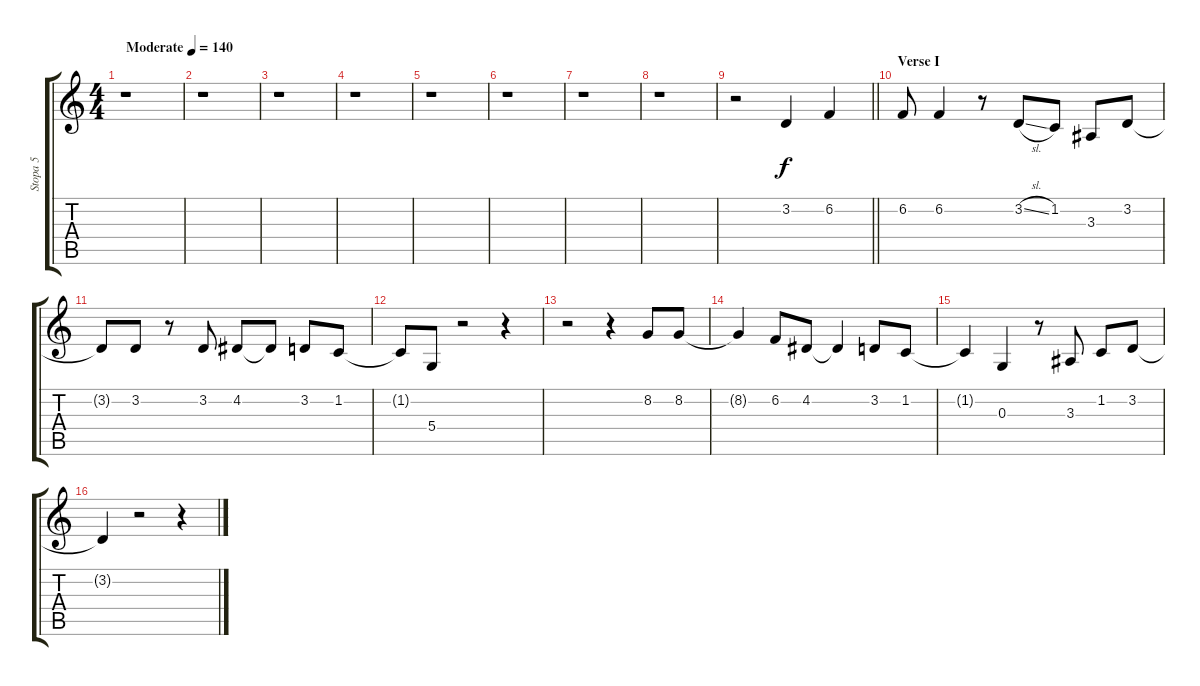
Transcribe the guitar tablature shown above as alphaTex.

\track ("Stopa 5" "Stopa 5") {instrument synthbrass2}
\staff {score tabs}
\tuning (E4 B3 G3 D3 A2 E2) {hide}
\ts (4 4)
\tempo (140 "Moderate")
\clef g2
\ks c
r.1{dy f instrument synthbrass2} |
r.1 |
r.1 |
r.1 |
r.1 |
r.1 |
r.1 |
r.1 |
\barLineRight lightlight
r.2 3.2.4 6.2.4 |
\section ("" "Verse I")
6.2.8 6.2.4 r.8 3.2{sl}.8 1.2.8 3.3.8 3.2.8 |
3.2{t}.8 3.2.8 r.8 3.2.8 4.2.8 4.2{t}.8 3.2.8 1.2.8 |
1.2{t}.8 5.4.8 r.2 r.4 |
r.2 r.4 8.2.8 8.2.8 |
8.2{t}.4 6.2.8 4.2.8 4.2{t}.4 3.2.8 1.2.8 |
1.2{t}.4 0.3.4 r.8 3.3.8 1.2.8 3.2.8 |
3.2{t}.4 r.2 r.4
